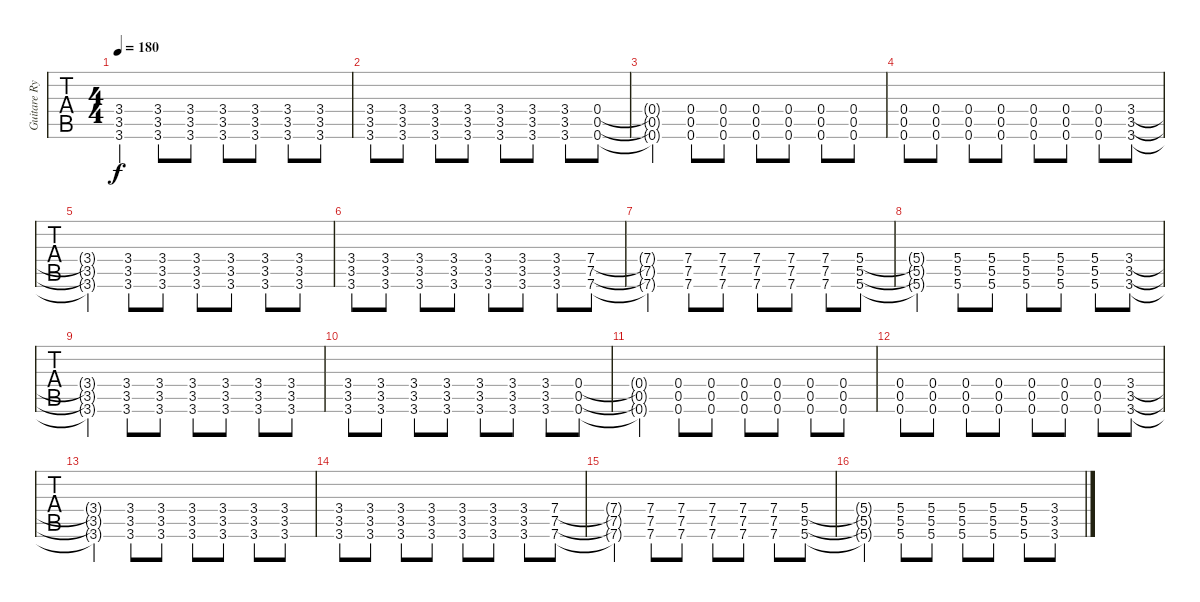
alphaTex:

\track ("Guitare Rythm 1" "Guitare Ry") {instrument distortionguitar}
\staff {tabs}
\tuning (D4 A3 F3 C3 G2 C2) {hide}
\ts (4 4)
\tempo 180
\clef g2
\ks c
(3.4{t} 3.5{t} 3.6{t}).4{dy f} (3.4 3.5 3.6).8 (3.4 3.5 3.6).8 (3.4 3.5 3.6).8 (3.4 3.5 3.6).8 (3.4 3.5 3.6).8 (3.4 3.5 3.6).8 |
(3.4 3.5 3.6).8 (3.4 3.5 3.6).8 (3.4 3.5 3.6).8 (3.4 3.5 3.6).8 (3.4 3.5 3.6).8 (3.4 3.5 3.6).8 (3.4 3.5 3.6).8 (0.4 0.5 0.6).8 |
(0.4{t} 0.5{t} 0.6{t}).4 (0.4 0.5 0.6).8 (0.4 0.5 0.6).8 (0.4 0.5 0.6).8 (0.4 0.5 0.6).8 (0.4 0.5 0.6).8 (0.4 0.5 0.6).8 |
(0.4 0.5 0.6).8 (0.4 0.5 0.6).8 (0.4 0.5 0.6).8 (0.4 0.5 0.6).8 (0.4 0.5 0.6).8 (0.4 0.5 0.6).8 (0.4 0.5 0.6).8 (3.4 3.5 3.6).8 |
(3.4{t} 3.5{t} 3.6{t}).4 (3.4 3.5 3.6).8 (3.4 3.5 3.6).8 (3.4 3.5 3.6).8 (3.4 3.5 3.6).8 (3.4 3.5 3.6).8 (3.4 3.5 3.6).8 |
(3.4 3.5 3.6).8 (3.4 3.5 3.6).8 (3.4 3.5 3.6).8 (3.4 3.5 3.6).8 (3.4 3.5 3.6).8 (3.4 3.5 3.6).8 (3.4 3.5 3.6).8 (7.4 7.5 7.6).8 |
(7.4{t} 7.5{t} 7.6{t}).4 (7.4 7.5 7.6).8 (7.4 7.5 7.6).8 (7.4 7.5 7.6).8 (7.4 7.5 7.6).8 (7.4 7.5 7.6).8 (5.4 5.5 5.6).8 |
(5.4{t} 5.5{t} 5.6{t}).4 (5.4 5.5 5.6).8 (5.4 5.5 5.6).8 (5.4 5.5 5.6).8 (5.4 5.5 5.6).8 (5.4 5.5 5.6).8 (3.4 3.5 3.6).8 |
(3.4{t} 3.5{t} 3.6{t}).4 (3.4 3.5 3.6).8 (3.4 3.5 3.6).8 (3.4 3.5 3.6).8 (3.4 3.5 3.6).8 (3.4 3.5 3.6).8 (3.4 3.5 3.6).8 |
(3.4 3.5 3.6).8 (3.4 3.5 3.6).8 (3.4 3.5 3.6).8 (3.4 3.5 3.6).8 (3.4 3.5 3.6).8 (3.4 3.5 3.6).8 (3.4 3.5 3.6).8 (0.4 0.5 0.6).8 |
(0.4{t} 0.5{t} 0.6{t}).4 (0.4 0.5 0.6).8 (0.4 0.5 0.6).8 (0.4 0.5 0.6).8 (0.4 0.5 0.6).8 (0.4 0.5 0.6).8 (0.4 0.5 0.6).8 |
(0.4 0.5 0.6).8 (0.4 0.5 0.6).8 (0.4 0.5 0.6).8 (0.4 0.5 0.6).8 (0.4 0.5 0.6).8 (0.4 0.5 0.6).8 (0.4 0.5 0.6).8 (3.4 3.5 3.6).8 |
(3.4{t} 3.5{t} 3.6{t}).4 (3.4 3.5 3.6).8 (3.4 3.5 3.6).8 (3.4 3.5 3.6).8 (3.4 3.5 3.6).8 (3.4 3.5 3.6).8 (3.4 3.5 3.6).8 |
(3.4 3.5 3.6).8 (3.4 3.5 3.6).8 (3.4 3.5 3.6).8 (3.4 3.5 3.6).8 (3.4 3.5 3.6).8 (3.4 3.5 3.6).8 (3.4 3.5 3.6).8 (7.4 7.5 7.6).8 |
(7.4{t} 7.5{t} 7.6{t}).4 (7.4 7.5 7.6).8 (7.4 7.5 7.6).8 (7.4 7.5 7.6).8 (7.4 7.5 7.6).8 (7.4 7.5 7.6).8 (5.4 5.5 5.6).8 |
(5.4{t} 5.5{t} 5.6{t}).4 (5.4 5.5 5.6).8 (5.4 5.5 5.6).8 (5.4 5.5 5.6).8 (5.4 5.5 5.6).8 (5.4 5.5 5.6).8 (3.4 3.5 3.6).8
